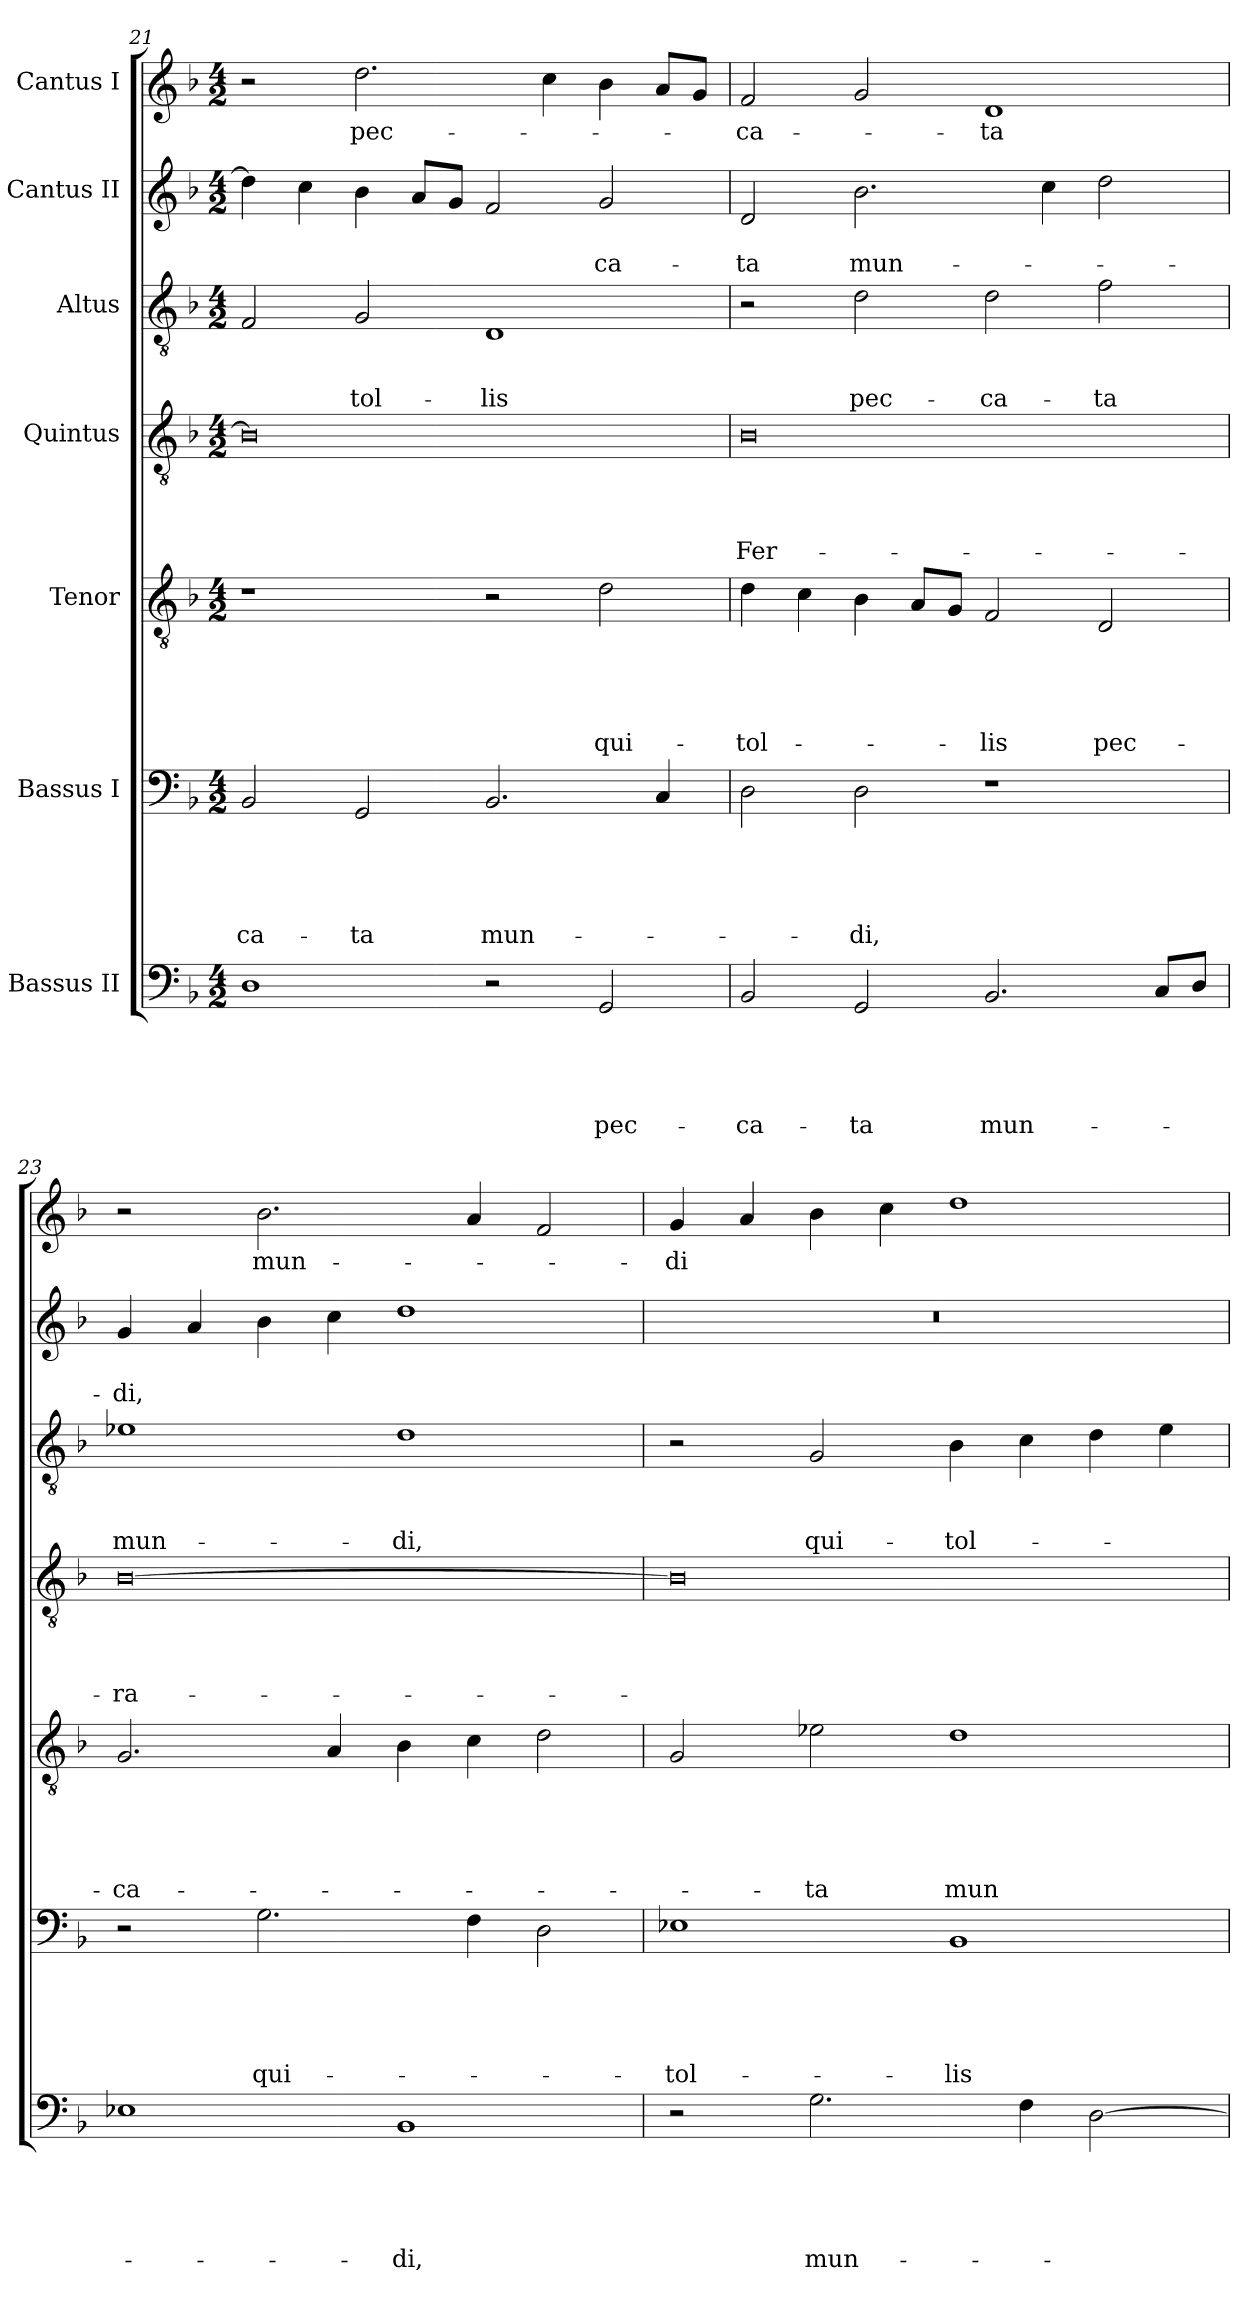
**kern	**text	**text	**text	**text	**text	**kern	**text	**text	**text	**text	**text	**kern	**text	**text	**text	**text	**text	**kern	**text	**text	**text	**text	**kern	**text	**text	**text	**kern	**text	**text	**kern	**text
*part7	*part7	*part7	*part7	*part7	*part7	*part6	*part6	*part6	*part6	*part6	*part6	*part5	*part5	*part5	*part5	*part5	*part5	*part4	*part4	*part4	*part4	*part4	*part3	*part3	*part3	*part3	*part2	*part2	*part2	*part1	*part1
*staff7	*staff7	*staff7	*staff7	*staff7	*staff7	*staff6	*staff6	*staff6	*staff6	*staff6	*staff6	*staff5	*staff5	*staff5	*staff5	*staff5	*staff5	*staff4	*staff4	*staff4	*staff4	*staff4	*staff3	*staff3	*staff3	*staff3	*staff2	*staff2	*staff2	*staff1	*staff1
*I"Bassus II	*	*	*	*	*	*I"Bassus I	*	*	*	*	*	*I"Tenor	*	*	*	*	*	*I"Quintus	*	*	*	*	*I"Altus	*	*	*	*I"Cantus II	*	*	*I"Cantus I	*
*clefF4	*	*	*	*	*	*clefF4	*	*	*	*	*	*clefGv2	*	*	*	*	*	*clefGv2	*	*	*	*	*clefGv2	*	*	*	*clefG2	*	*	*clefG2	*
*k[b-]	*	*	*	*	*	*k[b-]	*	*	*	*	*	*k[b-]	*	*	*	*	*	*k[b-]	*	*	*	*	*k[b-]	*	*	*	*k[b-]	*	*	*k[b-]	*
*M4/2	*	*	*	*	*	*M4/2	*	*	*	*	*	*M4/2	*	*	*	*	*	*M4/2	*	*	*	*	*M4/2	*	*	*	*M4/2	*	*	*M4/2	*
=21	=21	=21	=21	=21	=21	=21	=21	=21	=21	=21	=21	=21	=21	=21	=21	=21	=21	=21	=21	=21	=21	=21	=21	=21	=21	=21	=21	=21	=21	=21	=21
1D\	.	.	.	.	.	2BB-/	.	.	.	.	-ca-	1r	.	.	.	.	.	0B-\]	.	.	.	.	2F/	.	.	.	4dd\]	.	.	2r	.
.	.	.	.	.	.	.	.	.	.	.	.	.	.	.	.	.	.	.	.	.	.	.	.	.	.	.	4cc\	.	.	.	.
.	.	.	.	.	.	2GG/	.	.	.	.	-ta	.	.	.	.	.	.	.	.	.	.	.	2G/	.	.	tol-	4b-\	.	.	2.dd\	pec-
.	.	.	.	.	.	.	.	.	.	.	.	.	.	.	.	.	.	.	.	.	.	.	.	.	.	.	8a/L	.	.	.	.
.	.	.	.	.	.	.	.	.	.	.	.	.	.	.	.	.	.	.	.	.	.	.	.	.	.	.	8g/J	.	.	.	.
2r	.	.	.	.	.	2.BB-/	.	.	.	.	mun-	2r	.	.	.	.	.	.	.	.	.	.	1D/	.	.	-lis	2f/	.	.	.	.
.	.	.	.	.	.	.	.	.	.	.	.	.	.	.	.	.	.	.	.	.	.	.	.	.	.	.	.	.	.	4cc\	.
2GG/	.	.	.	.	pec-	.	.	.	.	.	.	2d\	.	.	.	.	qui-	.	.	.	.	.	.	.	.	.	2g/	.	-ca-	4b-\	.
.	.	.	.	.	.	4C/	.	.	.	.	.	.	.	.	.	.	.	.	.	.	.	.	.	.	.	.	.	.	.	8a/L	.
.	.	.	.	.	.	.	.	.	.	.	.	.	.	.	.	.	.	.	.	.	.	.	.	.	.	.	.	.	.	8g/J	.
=22	=22	=22	=22	=22	=22	=22	=22	=22	=22	=22	=22	=22	=22	=22	=22	=22	=22	=22	=22	=22	=22	=22	=22	=22	=22	=22	=22	=22	=22	=22	=22
2BB-/	.	.	.	.	-ca-	2D\	.	.	.	.	.	4d\	.	.	.	.	tol-	0B-\	.	.	.	Fer-	2r	.	.	.	2d/	.	-ta	2f/	-ca-
.	.	.	.	.	.	.	.	.	.	.	.	4c\	.	.	.	.	.	.	.	.	.	.	.	.	.	.	.	.	.	.	.
2GG/	.	.	.	.	-ta	2D\	.	.	.	.	-di,	4B-\	.	.	.	.	.	.	.	.	.	.	2d\	.	.	pec-	2.b-\	.	mun-	2g/	.
.	.	.	.	.	.	.	.	.	.	.	.	8A/L	.	.	.	.	.	.	.	.	.	.	.	.	.	.	.	.	.	.	.
.	.	.	.	.	.	.	.	.	.	.	.	8G/J	.	.	.	.	.	.	.	.	.	.	.	.	.	.	.	.	.	.	.
2.BB-/	.	.	.	.	mun-	1r	.	.	.	.	.	2F/	.	.	.	.	-lis	.	.	.	.	.	2d\	.	.	-ca-	.	.	.	1d/	-ta
.	.	.	.	.	.	.	.	.	.	.	.	.	.	.	.	.	.	.	.	.	.	.	.	.	.	.	4cc\	.	.	.	.
.	.	.	.	.	.	.	.	.	.	.	.	2D/	.	.	.	.	pec-	.	.	.	.	.	2f\	.	.	-ta	2dd\	.	.	.	.
8C/L	.	.	.	.	.	.	.	.	.	.	.	.	.	.	.	.	.	.	.	.	.	.	.	.	.	.	.	.	.	.	.
8D/J	.	.	.	.	.	.	.	.	.	.	.	.	.	.	.	.	.	.	.	.	.	.	.	.	.	.	.	.	.	.	.
=23	=23	=23	=23	=23	=23	=23	=23	=23	=23	=23	=23	=23	=23	=23	=23	=23	=23	=23	=23	=23	=23	=23	=23	=23	=23	=23	=23	=23	=23	=23	=23
1E-X\	.	.	.	.	.	2r	.	.	.	.	.	2.G/	.	.	.	.	-ca-	[0B-\	.	.	.	-ra-	1e-X\	.	.	mun-	4g/	.	-di,	2r	.
.	.	.	.	.	.	.	.	.	.	.	.	.	.	.	.	.	.	.	.	.	.	.	.	.	.	.	4a/	.	.	.	.
.	.	.	.	.	.	2.G\	.	.	.	.	qui-	.	.	.	.	.	.	.	.	.	.	.	.	.	.	.	4b-\	.	.	2.b-\	mun-
.	.	.	.	.	.	.	.	.	.	.	.	4A/	.	.	.	.	.	.	.	.	.	.	.	.	.	.	4cc\	.	.	.	.
1BB-/	.	.	.	.	-di,	.	.	.	.	.	.	4B-\	.	.	.	.	.	.	.	.	.	.	1d\	.	.	-di,	1dd\	.	.	.	.
.	.	.	.	.	.	4F\	.	.	.	.	.	4c\	.	.	.	.	.	.	.	.	.	.	.	.	.	.	.	.	.	4a/	.
.	.	.	.	.	.	2D\	.	.	.	.	.	2d\	.	.	.	.	.	.	.	.	.	.	.	.	.	.	.	.	.	2f/	.
=24	=24	=24	=24	=24	=24	=24	=24	=24	=24	=24	=24	=24	=24	=24	=24	=24	=24	=24	=24	=24	=24	=24	=24	=24	=24	=24	=24	=24	=24	=24	=24
2r	.	.	.	.	.	1E-X\	.	.	.	.	tol-	2G/	.	.	.	.	.	0B-\]	.	.	.	.	2r	.	.	.	0r	.	.	4g/	-di
.	.	.	.	.	.	.	.	.	.	.	.	.	.	.	.	.	.	.	.	.	.	.	.	.	.	.	.	.	.	4a/	.
2.G\	.	.	.	.	mun-	.	.	.	.	.	.	2e-X\	.	.	.	.	-ta	.	.	.	.	.	2G/	.	.	qui-	.	.	.	4b-\	.
.	.	.	.	.	.	.	.	.	.	.	.	.	.	.	.	.	.	.	.	.	.	.	.	.	.	.	.	.	.	4cc\	.
.	.	.	.	.	.	1BB-/	.	.	.	.	-lis	1d\	.	.	.	.	mun-	.	.	.	.	.	4B-\	.	.	tol-	.	.	.	1dd\	.
4F\	.	.	.	.	.	.	.	.	.	.	.	.	.	.	.	.	.	.	.	.	.	.	4c\	.	.	.	.	.	.	.	.
[2D\	.	.	.	.	.	.	.	.	.	.	.	.	.	.	.	.	.	.	.	.	.	.	4d\	.	.	.	.	.	.	.	.
.	.	.	.	.	.	.	.	.	.	.	.	.	.	.	.	.	.	.	.	.	.	.	4e\	.	.	.	.	.	.	.	.
=	=	=	=	=	=	=	=	=	=	=	=	=	=	=	=	=	=	=	=	=	=	=	=	=	=	=	=	=	=	=	=
*-	*-	*-	*-	*-	*-	*-	*-	*-	*-	*-	*-	*-	*-	*-	*-	*-	*-	*-	*-	*-	*-	*-	*-	*-	*-	*-	*-	*-	*-	*-	*-
